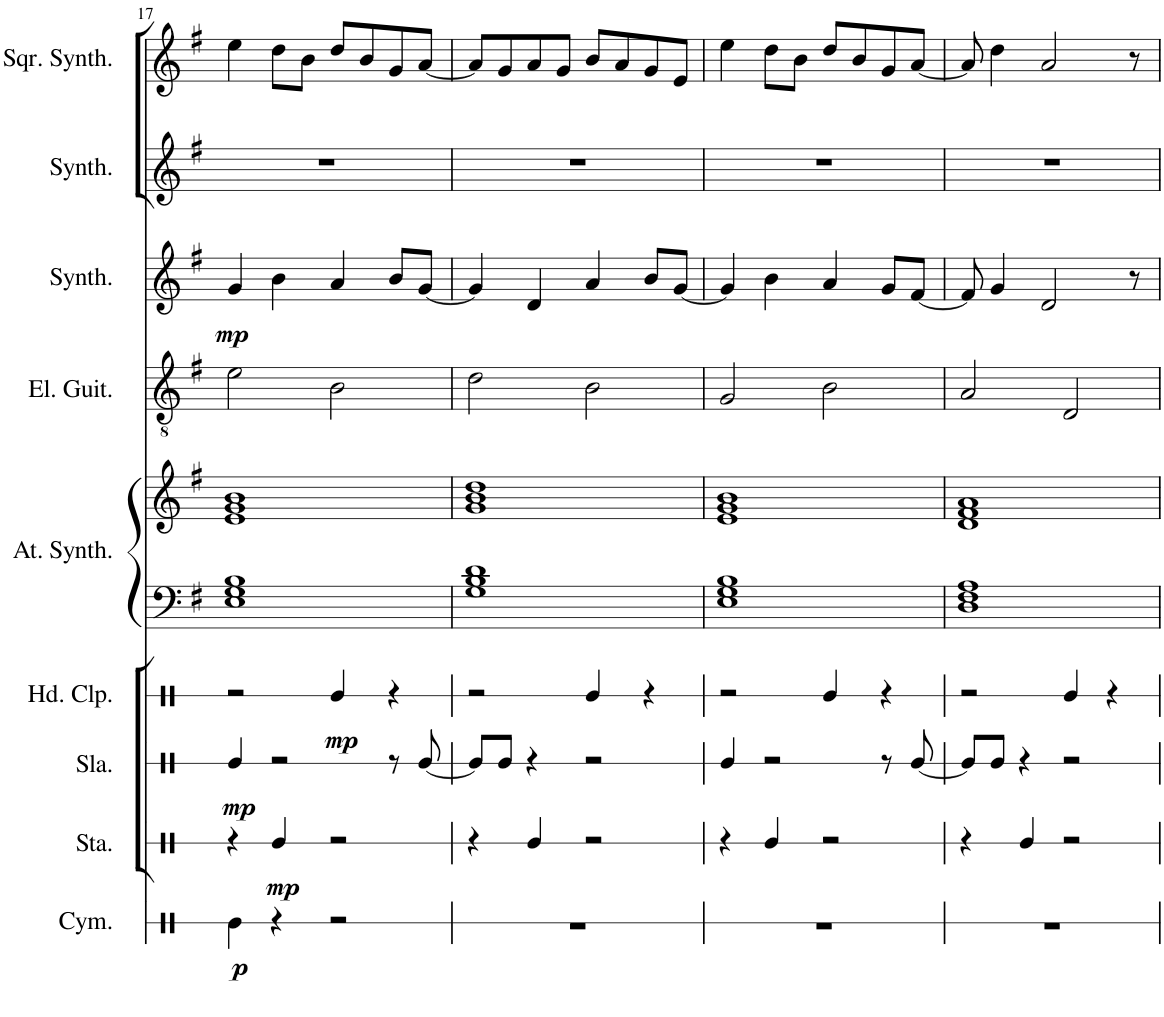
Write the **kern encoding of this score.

**kern	**dynam	**kern	**dynam	**kern	**dynam	**kern	**dynam	**kern	**kern	**kern	**kern	**dynam	**kern	**kern
*part9	*part9	*part8	*part8	*part7	*part7	*part6	*part6	*part5	*part5	*part4	*part3	*part3	*part2	*part1
*staff10	*staff10	*staff9	*staff9	*staff8	*staff8	*staff7	*staff7	*staff6	*staff5	*staff4	*staff3	*staff3	*staff2	*staff1
*I"Cymbal	*	*I"Stamp	*	*I"Slap	*	*I"Hand Clap	*	*I"Atmosphere Synthesizer	*	*I"Electric Guitar	*I"Pad Synthesizer	*	*I"Rain Synthesizer	*I"Square Synthesizer
*I'Cym.	*	*I'Sta.	*	*I'Sla.	*	*I'Hd. Clp.	*	*I'At. Synth.	*	*I'El. Guit.	*I'Synth.	*	*I'Synth.	*I'Sqr. Synth.
!!LO:PB:g=z
*clefX	*	*clefX	*	*clefX	*	*clefX	*	*clefF4	*clefG2	*clefGv2	*clefG2	*	*clefG2	*clefG2
*k[]	*	*k[]	*	*k[]	*	*k[]	*	*k[f#]	*k[f#]	*k[f#]	*k[f#]	*	*k[f#]	*k[f#]
*M4/4	*	*M4/4	*	*M4/4	*	*M4/4	*	*M4/4	*M4/4	*M4/4	*M4/4	*	*M4/4	*M4/4
=17	=17	=17	=17	=17	=17	=17	=17	=17	=17	=17	=17	=17	=17	=17
!	!LO:DY:b	!	!	!	!LO:DY:b	!	!	!	!	!	!	!LO:DY:b	!	!
4Re\	p	4r	.	4Re/	mp	2r	.	1E 1G 1B	1e 1g 1b	2e\	4g/	mp	1r	4ee\
!	!	!	!LO:DY:b	!	!	!	!	!	!	!	!	!	!	!
4r	.	4Re/	mp	2r	.	.	.	.	.	.	4b\	.	.	8dd\L
.	.	.	.	.	.	.	.	.	.	.	.	.	.	8b\J
!	!	!	!	!	!	!	!LO:DY:b	!	!	!	!	!	!	!
2r	.	2r	.	.	.	4Re/	mp	.	.	2B\	4a/	.	.	8dd/L
.	.	.	.	.	.	.	.	.	.	.	.	.	.	8b/
.	.	.	.	8r	.	4r	.	.	.	.	8b/L	.	.	8g/
.	.	.	.	[8Re/	.	.	.	.	.	.	[8g/J	.	.	[8a/J
=18	=18	=18	=18	=18	=18	=18	=18	=18	=18	=18	=18	=18	=18	=18
1r	.	4r	.	8Re/L]	.	2r	.	1G 1B 1d	1g 1b 1dd	2d\	4g/]	.	1r	8a/L]
.	.	.	.	8Re/J	.	.	.	.	.	.	.	.	.	8g/
.	.	4Re/	.	4r	.	.	.	.	.	.	4d/	.	.	8a/
.	.	.	.	.	.	.	.	.	.	.	.	.	.	8g/J
.	.	2r	.	2r	.	4Re/	.	.	.	2B\	4a/	.	.	8b/L
.	.	.	.	.	.	.	.	.	.	.	.	.	.	8a/
.	.	.	.	.	.	4r	.	.	.	.	8b/L	.	.	8g/
.	.	.	.	.	.	.	.	.	.	.	[8g/J	.	.	8e/J
=19	=19	=19	=19	=19	=19	=19	=19	=19	=19	=19	=19	=19	=19	=19
1r	.	4r	.	4Re/	.	2r	.	1E 1G 1B	1e 1g 1b	2G/	4g/]	.	1r	4ee\
.	.	4Re/	.	2r	.	.	.	.	.	.	4b\	.	.	8dd\L
.	.	.	.	.	.	.	.	.	.	.	.	.	.	8b\J
.	.	2r	.	.	.	4Re/	.	.	.	2B\	4a/	.	.	8dd/L
.	.	.	.	.	.	.	.	.	.	.	.	.	.	8b/
.	.	.	.	8r	.	4r	.	.	.	.	8g/L	.	.	8g/
.	.	.	.	[8Re/	.	.	.	.	.	.	[8f#/J	.	.	[8a/J
=20	=20	=20	=20	=20	=20	=20	=20	=20	=20	=20	=20	=20	=20	=20
1r	.	4r	.	8Re/L]	.	2r	.	1D 1F# 1A	1d 1f# 1a	2A/	8f#/]	.	1r	8a/]
.	.	.	.	8Re/J	.	.	.	.	.	.	4g/	.	.	4dd\
.	.	4Re/	.	4r	.	.	.	.	.	.	.	.	.	.
.	.	.	.	.	.	.	.	.	.	.	2d/	.	.	2a/
.	.	2r	.	2r	.	4Re/	.	.	.	2D/	.	.	.	.
.	.	.	.	.	.	4r	.	.	.	.	.	.	.	.
.	.	.	.	.	.	.	.	.	.	.	8r	.	.	8r
=	=	=	=	=	=	=	=	=	=	=	=	=	=	=
*-	*-	*-	*-	*-	*-	*-	*-	*-	*-	*-	*-	*-	*-	*-
